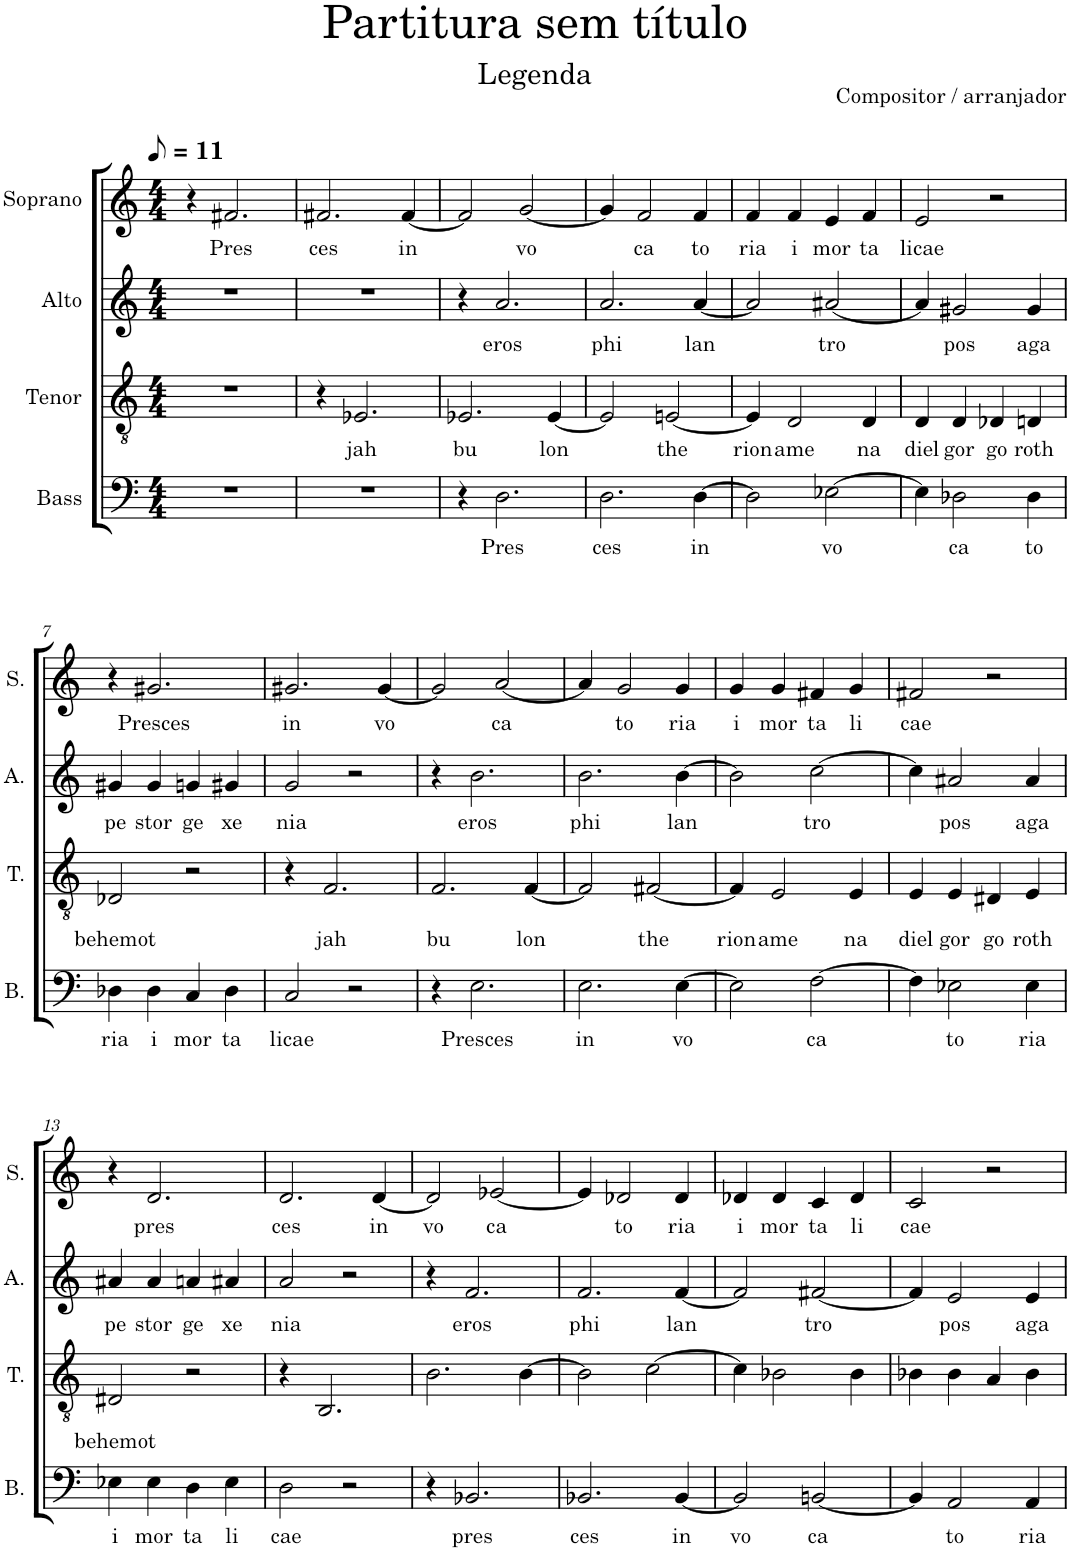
**kern	**text	**kern	**text	**kern	**text	**kern	**text
*part4	*part4	*part3	*part3	*part2	*part2	*part1	*part1
*staff4	*staff4	*staff3	*staff3	*staff2	*staff2	*staff1	*staff1
*I"Bass	*	*I"Tenor	*	*I"Alto	*	*I"Soprano	*
*I'B.	*	*I'T.	*	*I'A.	*	*I'S.	*
*clefF4	*	*clefGv2	*	*clefG2	*	*clefG2	*
*k[]	*	*k[]	*	*k[]	*	*k[]	*
*M4/4	*	*M4/4	*	*M4/4	*	*M4/4	*
*MM6	*	*MM6	*	*MM6	*	*MM6	*
=1	=1	=1	=1	=1	=1	=1	=1
1r	.	1r	.	1r	.	4r	.
!	!	!	!	!	!	!	!LO:LY:b
.	.	.	.	.	.	2.f#X/	Pres
=2	=2	=2	=2	=2	=2	=2	=2
!	!	!	!	!	!	!	!LO:LY:b
1r	.	4r	.	1r	.	2.f#X/	ces
!	!	!	!LO:LY:b	!	!	!	!
.	.	2.E-X/	jah	.	.	.	.
!	!	!	!	!	!	!	!LO:LY:b
.	.	.	.	.	.	[4f#/	in
=3	=3	=3	=3	=3	=3	=3	=3
!	!	!	!LO:LY:b	!	!	!	!
4r	.	2.E-X/	bu	4r	.	2f#/]	.
!	!LO:LY:b	!	!	!	!LO:LY:b	!	!
2.D\	Pres	.	.	2.a/	eros	.	.
!	!	!	!	!	!	!	!LO:LY:b
.	.	.	.	.	.	[2g/	vo
!	!	!	!LO:LY:b	!	!	!	!
.	.	[4E-/	lon	.	.	.	.
=4	=4	=4	=4	=4	=4	=4	=4
!	!LO:LY:b	!	!	!	!LO:LY:b	!	!
2.D\	ces	2E-/]	.	2.a/	phi	4g/]	.
!	!	!	!	!	!	!	!LO:LY:b
.	.	.	.	.	.	2f/	ca
!	!	!	!LO:LY:b	!	!	!	!
.	.	[2En/	the	.	.	.	.
!	!LO:LY:b	!	!	!	!LO:LY:b	!	!LO:LY:b
[4D\	in	.	.	[4a/	lan	4f/	to
=5	=5	=5	=5	=5	=5	=5	=5
!	!	!	!LO:LY:b	!	!	!	!LO:LY:b
2D\]	.	4E/]	rion	2a/]	.	4f/	ria
!	!	!	!LO:LY:b	!	!	!	!LO:LY:b
.	.	2D/	ame	.	.	4f/	i
!	!LO:LY:b	!	!	!	!LO:LY:b	!	!LO:LY:b
[2E-X\	vo	.	.	[2a#X/	tro	4e/	mor
!	!	!	!LO:LY:b	!	!	!	!LO:LY:b
.	.	4D/	na	.	.	4f/	ta
=6	=6	=6	=6	=6	=6	=6	=6
!	!	!	!LO:LY:b	!	!	!	!LO:LY:b
4E-\]	.	4D/	diel	4a#/]	.	2e/	licae
!	!LO:LY:b	!	!LO:LY:b	!	!LO:LY:b	!	!
2D-X\	ca	4D/	gor	2g#X/	pos	.	.
!	!	!	!LO:LY:b	!	!	!	!
.	.	4D-X/	go	.	.	2r	.
!	!LO:LY:b	!	!LO:LY:b	!	!LO:LY:b	!	!
4D-\	to	4Dn/	roth	4g#/	aga	.	.
!!LO:LB:g=z
=7	=7	=7	=7	=7	=7	=7	=7
!	!LO:LY:b	!	!LO:LY:b	!	!LO:LY:b	!	!
4D-X\	ria	2D-X/	behemot	4g#X/	pe	4r	.
!	!LO:LY:b	!	!	!	!LO:LY:b	!	!LO:LY:b
4D-\	i	.	.	4g#/	stor	2.g#X/	Presces
!	!LO:LY:b	!	!	!	!LO:LY:b	!	!
4C/	mor	2r	.	4gn/	ge	.	.
!	!LO:LY:b	!	!	!	!LO:LY:b	!	!
4D-\	ta	.	.	4g#X/	xe	.	.
=8	=8	=8	=8	=8	=8	=8	=8
!	!LO:LY:b	!	!	!	!LO:LY:b	!	!LO:LY:b
2C/	licae	4r	.	2g/	nia	2.g#X/	in
!	!	!	!LO:LY:b	!	!	!	!
.	.	2.F/	jah	.	.	.	.
2r	.	.	.	2r	.	.	.
!	!	!	!	!	!	!	!LO:LY:b
.	.	.	.	.	.	[4g#/	vo
=9	=9	=9	=9	=9	=9	=9	=9
!	!	!	!LO:LY:b	!	!	!	!
4r	.	2.F/	bu	4r	.	2g#/]	.
!	!LO:LY:b	!	!	!	!LO:LY:b	!	!
2.E\	Presces	.	.	2.b\	eros	.	.
!	!	!	!	!	!	!	!LO:LY:b
.	.	.	.	.	.	[2a/	ca
!	!	!	!LO:LY:b	!	!	!	!
.	.	[4F/	lon	.	.	.	.
=10	=10	=10	=10	=10	=10	=10	=10
!	!LO:LY:b	!	!	!	!LO:LY:b	!	!
2.E\	in	2F/]	.	2.b\	phi	4a/]	.
!	!	!	!	!	!	!	!LO:LY:b
.	.	.	.	.	.	2g/	to
!	!	!	!LO:LY:b	!	!	!	!
.	.	[2F#X/	the	.	.	.	.
!	!LO:LY:b	!	!	!	!LO:LY:b	!	!LO:LY:b
[4E\	vo	.	.	[4b\	lan	4g/	ria
=11	=11	=11	=11	=11	=11	=11	=11
!	!	!	!LO:LY:b	!	!	!	!LO:LY:b
2E\]	.	4F#/]	rion	2b\]	.	4g/	i
!	!	!	!LO:LY:b	!	!	!	!LO:LY:b
.	.	2E/	ame	.	.	4g/	mor
!	!LO:LY:b	!	!	!	!LO:LY:b	!	!LO:LY:b
[2F\	ca	.	.	[2cc\	tro	4f#X/	ta
!	!	!	!LO:LY:b	!	!	!	!LO:LY:b
.	.	4E/	na	.	.	4g/	li
=12	=12	=12	=12	=12	=12	=12	=12
!	!	!	!LO:LY:b	!	!	!	!LO:LY:b
4F\]	.	4E/	diel	4cc\]	.	2f#X/	cae
!	!LO:LY:b	!	!LO:LY:b	!	!LO:LY:b	!	!
2E-X\	to	4E/	gor	2a#X/	pos	.	.
!	!	!	!LO:LY:b	!	!	!	!
.	.	4D#X/	go	.	.	2r	.
!	!LO:LY:b	!	!LO:LY:b	!	!LO:LY:b	!	!
4E-\	ria	4E/	roth	4a#/	aga	.	.
!!LO:LB:g=z
=13	=13	=13	=13	=13	=13	=13	=13
!	!LO:LY:b	!	!LO:LY:b	!	!LO:LY:b	!	!
4E-X\	i	2D#X/	behemot	4a#X/	pe	4r	.
!	!LO:LY:b	!	!	!	!LO:LY:b	!	!LO:LY:b
4E-\	mor	.	.	4a#/	stor	2.d/	pres
!	!LO:LY:b	!	!	!	!LO:LY:b	!	!
4D\	ta	2r	.	4an/	ge	.	.
!	!LO:LY:b	!	!	!	!LO:LY:b	!	!
4E-\	li	.	.	4a#X/	xe	.	.
=14	=14	=14	=14	=14	=14	=14	=14
!	!LO:LY:b	!	!	!	!LO:LY:b	!	!LO:LY:b
2D\	cae	4r	.	2a/	nia	2.d/	ces
.	.	2.BB/	.	.	.	.	.
2r	.	.	.	2r	.	.	.
!	!	!	!	!	!	!	!LO:LY:b
.	.	.	.	.	.	[4d/	in
=15	=15	=15	=15	=15	=15	=15	=15
!	!	!	!	!	!	!	!LO:LY:b
4r	.	2.B\	.	4r	.	2d/]	vo
!	!LO:LY:b	!	!	!	!LO:LY:b	!	!
2.BB-X/	pres	.	.	2.f/	eros	.	.
!	!	!	!	!	!	!	!LO:LY:b
.	.	.	.	.	.	[2e-X/	ca
.	.	[4B\	.	.	.	.	.
=16	=16	=16	=16	=16	=16	=16	=16
!	!LO:LY:b	!	!	!	!LO:LY:b	!	!
2.BB-X/	ces	2B\]	.	2.f/	phi	4e-/]	.
!	!	!	!	!	!	!	!LO:LY:b
.	.	.	.	.	.	2d-X/	to
.	.	[2c\	.	.	.	.	.
!	!LO:LY:b	!	!	!	!LO:LY:b	!	!LO:LY:b
[4BB-/	in	.	.	[4f/	lan	4d-/	ria
=17	=17	=17	=17	=17	=17	=17	=17
!	!LO:LY:b	!	!	!	!	!	!LO:LY:b
2BB-/]	vo	4c\]	.	2f/]	.	4d-X/	i
!	!	!	!	!	!	!	!LO:LY:b
.	.	2B-X\	.	.	.	4d-/	mor
!	!LO:LY:b	!	!	!	!LO:LY:b	!	!LO:LY:b
[2BBn/	ca	.	.	[2f#X/	tro	4c/	ta
!	!	!	!	!	!	!	!LO:LY:b
.	.	4B-\	.	.	.	4d-/	li
=18	=18	=18	=18	=18	=18	=18	=18
!	!	!	!	!	!	!	!LO:LY:b
4BB/]	.	4B-X\	.	4f#/]	.	2c/	cae
!	!LO:LY:b	!	!	!	!LO:LY:b	!	!
2AA/	to	4B-\	.	2e/	pos	.	.
.	.	4A/	.	.	.	2r	.
!	!LO:LY:b	!	!	!	!LO:LY:b	!	!
4AA/	ria	4B-\	.	4e/	aga	.	.
=	=	=	=	=	=	=	=
*-	*-	*-	*-	*-	*-	*-	*-
